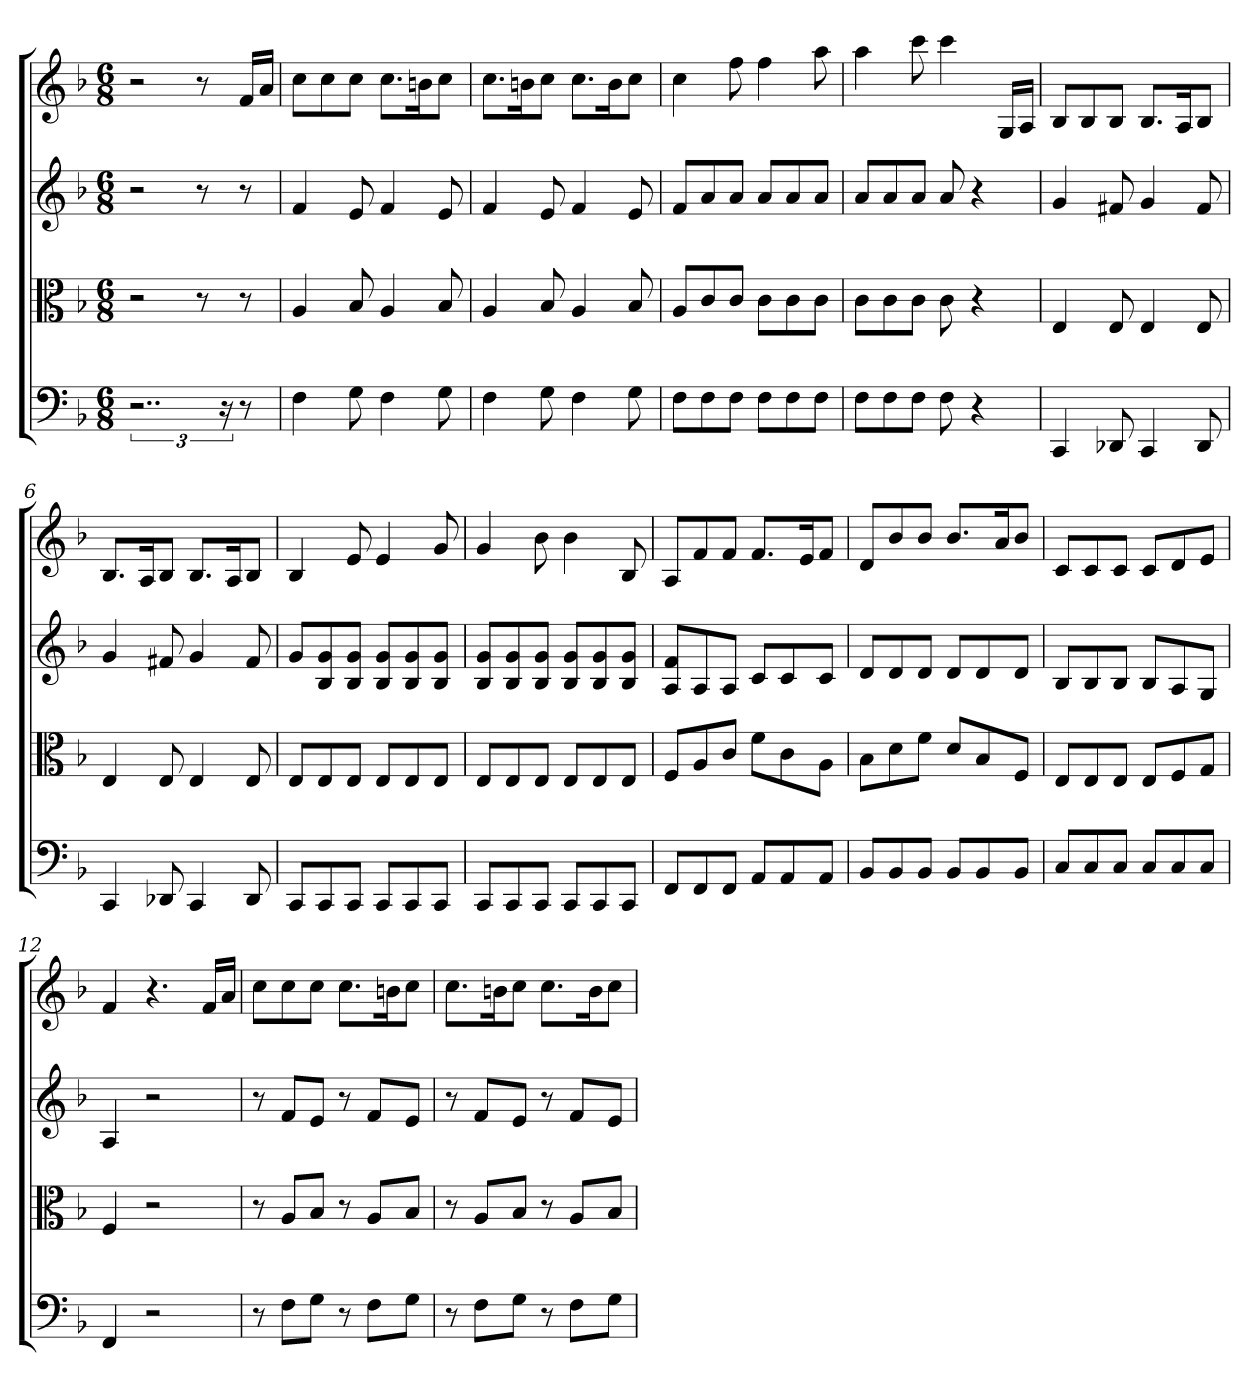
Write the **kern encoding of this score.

**kern	**kern	**kern	**kern
*part4	*part3	*part2	*part1
*staff4	*staff3	*staff2	*staff1
*clefF4	*clefC3	*	*
*k[b-]	*k[b-]	*k[b-]	*k[b-]
*F:	*F:	*F:	*F:
*M6/8	*M6/8	*M6/8	*M6/8
=	=	=	=
3..r	2r	2r	2r
.	8r	8r	8r
24r	.	.	.
8r	8r	8r	16fLL
.	.	.	16aJJ
=1	=1	=1	=1
4F	4A	4f	8ccL
.	.	.	8cc
8G	8B-	8e	8ccJ
4F	4A	4f	8.ccL
.	.	.	16bnK
8G	8B-	8e	8ccJ
=2	=2	=2	=2
4F	4A	4f	8.ccL
.	.	.	16bnK
8G	8B-	8e	8ccJ
4F	4A	4f	8.ccL
.	.	.	16bK
8G	8B-	8e	8ccJ
=3	=3	=3	=3
8F\L	8A/L	8fL	4cc
8F\	8c/	8a	.
8F\J	8c/J	8aJ	8ff
8F\L	8c\L	8aL	4ff
8F\	8c\	8a	.
8F\J	8c\J	8aJ	8aa
=4	=4	=4	=4
8F\L	8c\L	8aL	4aa
8F\	8c\	8a	.
8F\J	8c\J	8aJ	8ccc
8F	8c	8a	4ccc
4r	4r	4r	.
.	.	.	16GLL
.	.	.	16AJJ
=5	=5	=5	=5
4CC	4E	4g	8B-L
.	.	.	8B-
8DD-X	8E	8f#X	8B-J
4CC	4E	4g	8.B-L
.	.	.	16AK
8DD-	8E	8f#	8B-J
=6	=6	=6	=6
4CC	4E	4g	8.B-L
.	.	.	16AK
8DD-X	8E	8f#X	8B-J
4CC	4E	4g	8.B-L
.	.	.	16AK
8DD-	8E	8f#	8B-J
=7	=7	=7	=7
8CC/L	8E/L	8gL	4B-
8CC/	8E/	8B- 8g	.
8CC/J	8E/J	8B- 8gJ	8e
8CC/L	8E/L	8B- 8gL	4e
8CC/	8E/	8B- 8g	.
8CC/J	8E/J	8B- 8gJ	8g
=8	=8	=8	=8
8CC/L	8E/L	8B- 8gL	4g
8CC/	8E/	8B- 8g	.
8CC/J	8E/J	8B- 8gJ	8b-
8CC/L	8E/L	8B- 8gL	4b-
8CC/	8E/	8B- 8g	.
8CC/J	8E/J	8B- 8gJ	8B-
=9	=9	=9	=9
8FF/L	8F/L	8A 8fL	8AL
8FF/	8A/	8A	8f
8FF/J	8c/J	8AJ	8fJ
8AA/L	8f\L	8cL	8.fL
8AA/	8c\	8c	.
.	.	.	16eK
8AA/J	8A\J	8cJ	8fJ
=10	=10	=10	=10
8BB-/L	8B-\L	8dL	8dL
8BB-/	8d\	8d	8b-
8BB-/J	8f\J	8dJ	8b-J
8BB-/L	8d/L	8dL	8.b-L
8BB-/	8B-/	8d	.
.	.	.	16aK
8BB-/J	8F/J	8dJ	8b-J
=11	=11	=11	=11
8C/L	8E/L	8B-L	8cL
8C/	8E/	8B-	8c
8C/J	8E/J	8B-J	8cJ
8C/L	8E/L	8B-L	8cL
8C/	8F/	8A	8d
8C/J	8G/J	8GJ	8eJ
=12	=12	=12	=12
4FF	4F	4A	4f
2r	2r	2r	4.r
.	.	.	16fLL
.	.	.	16aJJ
=13	=13	=13	=13
8r	8r	8r	8ccL
8F\L	8A/L	8fL	8cc
8G\J	8B-/J	8eJ	8ccJ
8r	8r	8r	8.ccL
8F\L	8A/L	8fL	.
.	.	.	16bnK
8G\J	8B-/J	8eJ	8ccJ
=14	=14	=14	=14
8r	8r	8r	8.ccL
8F\L	8A/L	8fL	.
.	.	.	16bnK
8G\J	8B-/J	8eJ	8ccJ
8r	8r	8r	8.ccL
8F\L	8A/L	8fL	.
.	.	.	16bK
8G\J	8B-/J	8eJ	8ccJ
=	=	=	=
*-	*-	*-	*-
